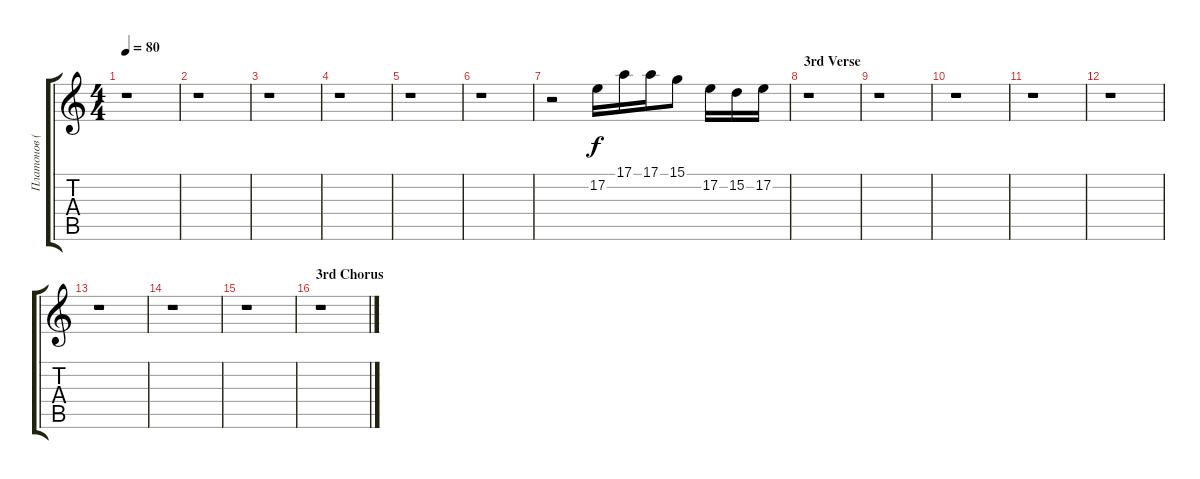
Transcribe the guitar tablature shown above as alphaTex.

\track ("Платонов (Клавиш. 1)" "Платонов (") {instrument synthvoice}
\staff {score tabs}
\tuning (E4 B3 G3 D3 A2 E2) {hide}
\ts (4 4)
\tempo 80
\clef g2
\ks c
r.1{dy f} |
r.1 |
r.1 |
r.1 |
r.1 |
r.1 |
r.2 17.2.16{volume 16 instrument frenchhorn} 17.1.16 17.1.16 15.1.8 17.2.16 15.2.16 17.2.16 |
\section ("" "3rd Verse")
r.1{volume 12 instrument synthvoice} |
r.1 |
r.1 |
r.1 |
r.1 |
r.1 |
r.1 |
r.1 |
\section ("" "3rd Chorus")
r.1
